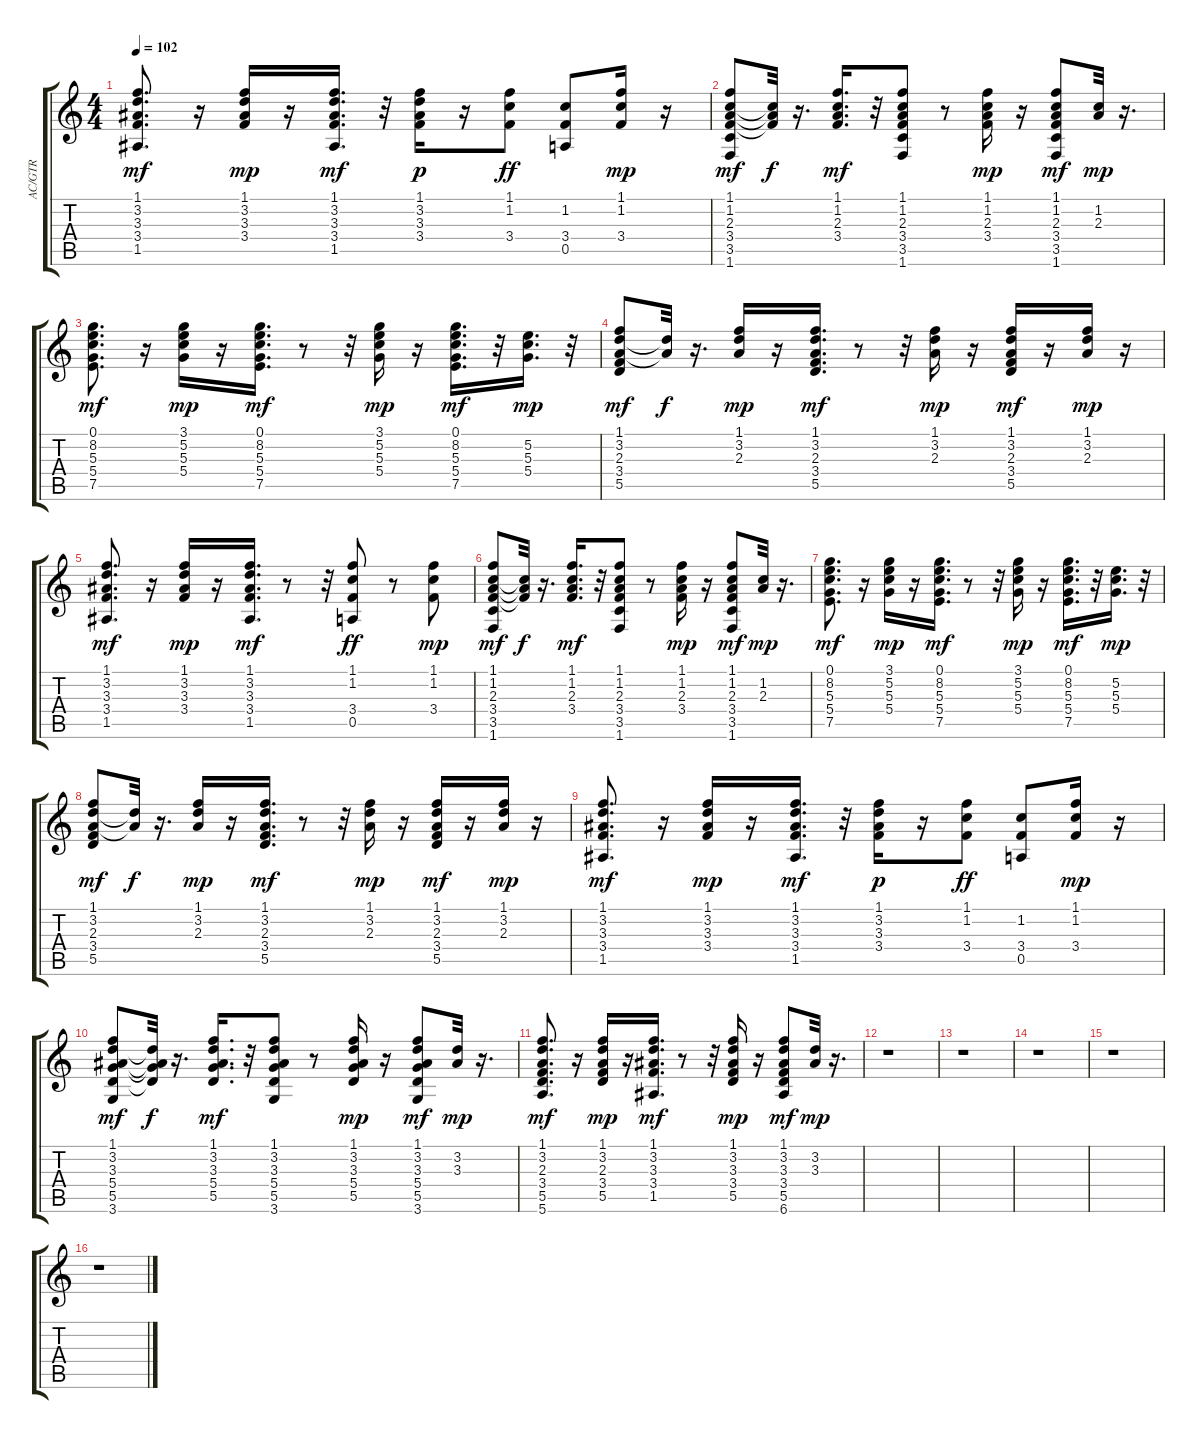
\track ("AC/GTR" "AC/GTR") {instrument acousticguitarsteel}
\staff {score tabs}
\tuning (E4 B3 G3 D3 A2 E2) {hide}
\ts (4 4)
\tempo 102
\clef g2
\ks c
(1.1 3.2 3.3 3.4 1.5).8{d dy mf} r.16 (1.1 3.2 3.3 3.4).16{dy mp} r.16 (1.1 3.2 3.3 3.4 1.5).16{d dy mf} r.32 (1.1 3.2 3.3 3.4).16{dy p} r.16 (1.1 1.2 3.4).8{dy ff} (1.2 3.4 0.5).8 (1.1 1.2 3.4).16{dy mp} r.16 |
(1.1 1.2 2.3 3.4 3.5 1.6).8{dy mf} (1.2{t} 2.3{t} 3.4{t}).32{dy f} r.16{d} (1.1 1.2 2.3 3.4).16{d dy mf} r.32 (1.1 1.2 2.3 3.4 3.5 1.6).8 r.8 (1.1 1.2 2.3 3.4).16{dy mp} r.16 (1.1 1.2 2.3 3.4 3.5 1.6).8{dy mf} (1.2 2.3).32{dy mp} r.16{d} |
(0.1 8.2 5.3 5.4 7.5).8{d dy mf} r.16 (3.1 5.2 5.3 5.4).16{dy mp} r.16 (0.1 8.2 5.3 5.4 7.5).16{d dy mf} r.8 r.32 (3.1 5.2 5.3 5.4).16{dy mp} r.16 (0.1 8.2 5.3 5.4 7.5).16{d dy mf} r.32 (5.2 5.3 5.4).16{d dy mp} r.32 |
(1.1 3.2 2.3 3.4 5.5).8{dy mf} (3.2{t} 2.3{t}).32{dy f} r.16{d} (1.1 3.2 2.3).16{dy mp} r.16 (1.1 3.2 2.3 3.4 5.5).16{d dy mf} r.8 r.32 (1.1 3.2 2.3).16{dy mp} r.16 (1.1 3.2 2.3 3.4 5.5).16{dy mf} r.16 (1.1 3.2 2.3).16{dy mp} r.16 |
(1.1 3.2 3.3 3.4 1.5).8{d dy mf} r.16 (1.1 3.2 3.3 3.4).16{dy mp} r.16 (1.1 3.2 3.3 3.4 1.5).16{d dy mf} r.8 r.32 (1.1 1.2 3.4 0.5).8{dy ff} r.8 (1.1 1.2 3.4).8{dy mp} |
(1.1 1.2 2.3 3.4 3.5 1.6).8{dy mf} (1.2{t} 2.3{t} 3.4{t}).32{dy f} r.16{d} (1.1 1.2 2.3 3.4).16{d dy mf} r.32 (1.1 1.2 2.3 3.4 3.5 1.6).8 r.8 (1.1 1.2 2.3 3.4).16{dy mp} r.16 (1.1 1.2 2.3 3.4 3.5 1.6).8{dy mf} (1.2 2.3).32{dy mp} r.16{d} |
(0.1 8.2 5.3 5.4 7.5).8{d dy mf} r.16 (3.1 5.2 5.3 5.4).16{dy mp} r.16 (0.1 8.2 5.3 5.4 7.5).16{d dy mf} r.8 r.32 (3.1 5.2 5.3 5.4).16{dy mp} r.16 (0.1 8.2 5.3 5.4 7.5).16{d dy mf} r.32 (5.2 5.3 5.4).16{d dy mp} r.32 |
(1.1 3.2 2.3 3.4 5.5).8{dy mf} (3.2{t} 2.3{t}).32{dy f} r.16{d} (1.1 3.2 2.3).16{dy mp} r.16 (1.1 3.2 2.3 3.4 5.5).16{d dy mf} r.8 r.32 (1.1 3.2 2.3).16{dy mp} r.16 (1.1 3.2 2.3 3.4 5.5).16{dy mf} r.16 (1.1 3.2 2.3).16{dy mp} r.16 |
(1.1 3.2 3.3 3.4 1.5).8{d dy mf} r.16 (1.1 3.2 3.3 3.4).16{dy mp} r.16 (1.1 3.2 3.3 3.4 1.5).16{d dy mf} r.32 (1.1 3.2 3.3 3.4).16{dy p} r.16 (1.1 1.2 3.4).8{dy ff} (1.2 3.4 0.5).8 (1.1 1.2 3.4).16{dy mp} r.16 |
(1.1 3.2 3.3 5.4 5.5 3.6).8{dy mf} (3.2{t} 3.3{t} 5.4{t} 5.5{t}).32{dy f} r.16{d} (1.1 3.2 3.3 5.4 5.5).16{d dy mf} r.32 (1.1 3.2 3.3 5.4 5.5 3.6).8 r.8 (1.1 3.2 3.3 5.4 5.5).16{dy mp} r.16 (1.1 3.2 3.3 5.4 5.5 3.6).8{dy mf} (3.2 3.3).32{dy mp} r.16{d} |
(1.1 3.2 2.3 3.4 5.5 5.6).8{d dy mf} r.16 (1.1 3.2 2.3 3.4 5.5).16{dy mp} r.16 (1.1 3.2 3.3 3.4 1.5).16{d dy mf} r.8 r.32 (1.1 3.2 3.3 3.4 5.5).16{dy mp} r.16 (1.1 3.2 3.3 3.4 5.5 6.6).8{dy mf} (3.2 3.3).32{dy mp} r.16{d} |
r.1 |
r.1 |
r.1 |
r.1 |
r.1
